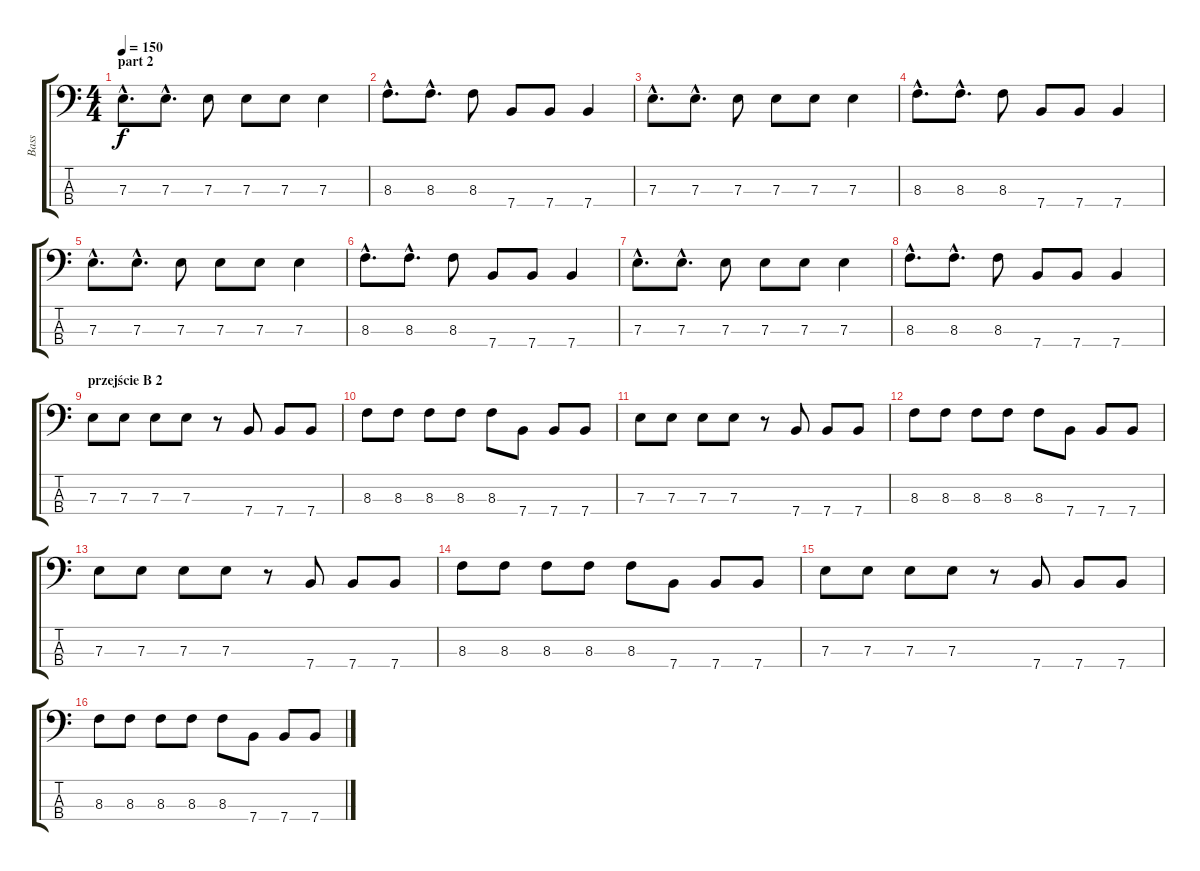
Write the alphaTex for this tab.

\track ("Bass" "Bass") {instrument slapbass1}
\staff {score tabs}
\tuning (G2 D2 A1 E1) {hide}
\ts (4 4)
\section ("" "part 2")
\tempo 150
\clef f4
\ks c
7.3{hac}.8{d dy f} 7.3{hac}.8{d} 7.3.8 7.3.8 7.3.8 7.3.4 |
8.3{hac}.8{d} 8.3{hac}.8{d} 8.3.8 7.4.8 7.4.8 7.4.4 |
7.3{hac}.8{d} 7.3{hac}.8{d} 7.3.8 7.3.8 7.3.8 7.3.4 |
8.3{hac}.8{d} 8.3{hac}.8{d} 8.3.8 7.4.8 7.4.8 7.4.4 |
7.3{hac}.8{d} 7.3{hac}.8{d} 7.3.8 7.3.8 7.3.8 7.3.4 |
8.3{hac}.8{d} 8.3{hac}.8{d} 8.3.8 7.4.8 7.4.8 7.4.4 |
7.3{hac}.8{d} 7.3{hac}.8{d} 7.3.8 7.3.8 7.3.8 7.3.4 |
8.3{hac}.8{d} 8.3{hac}.8{d} 8.3.8 7.4.8 7.4.8 7.4.4 |
\section ("" "przejście B 2")
7.3.8 7.3.8 7.3.8 7.3.8 r.8 7.4.8 7.4.8 7.4.8 |
8.3.8 8.3.8 8.3.8 8.3.8 8.3.8 7.4.8 7.4.8 7.4.8 |
7.3.8 7.3.8 7.3.8 7.3.8 r.8 7.4.8 7.4.8 7.4.8 |
8.3.8 8.3.8 8.3.8 8.3.8 8.3.8 7.4.8 7.4.8 7.4.8 |
7.3.8 7.3.8 7.3.8 7.3.8 r.8 7.4.8 7.4.8 7.4.8 |
8.3.8 8.3.8 8.3.8 8.3.8 8.3.8 7.4.8 7.4.8 7.4.8 |
7.3.8 7.3.8 7.3.8 7.3.8 r.8 7.4.8 7.4.8 7.4.8 |
8.3.8 8.3.8 8.3.8 8.3.8 8.3.8 7.4.8 7.4.8 7.4.8
